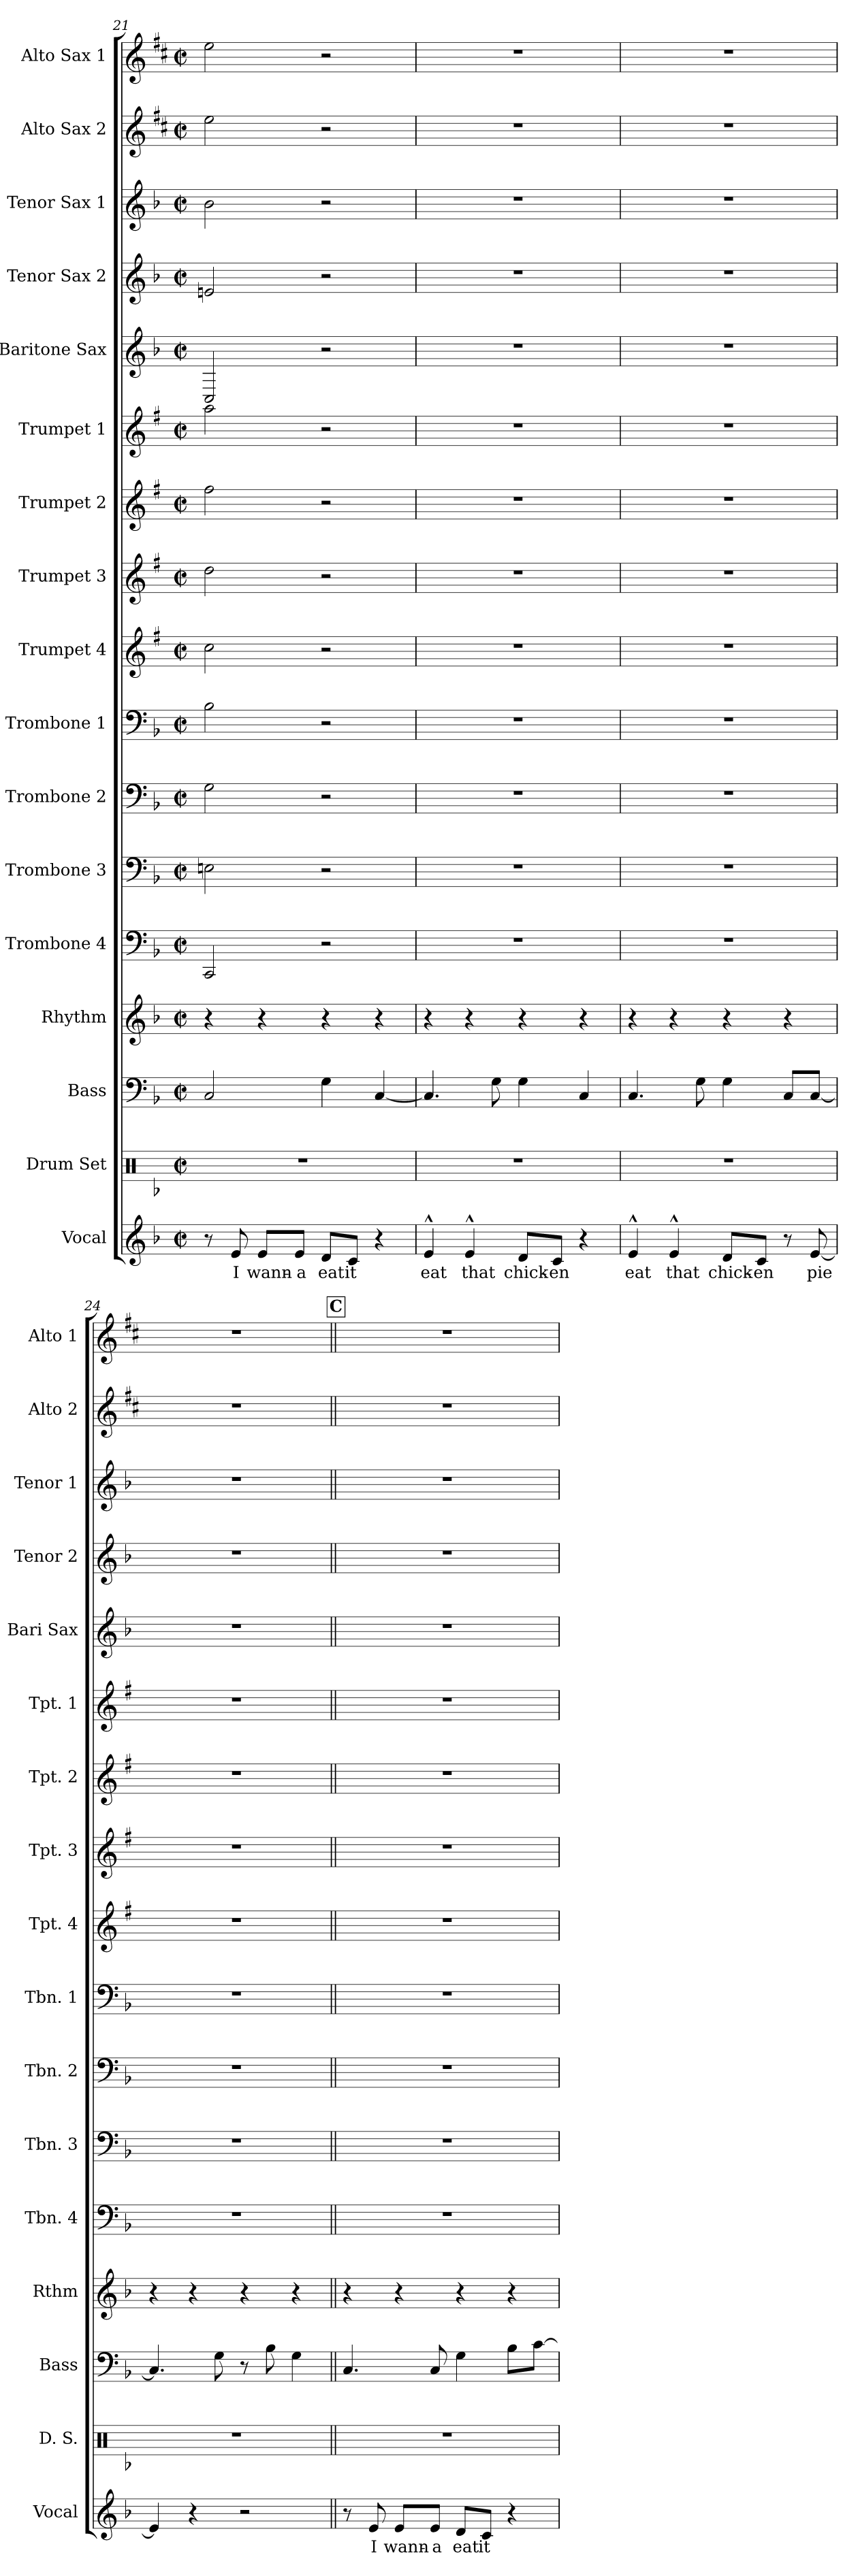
**kern	**text	**kern	**kern	**kern	**kern	**kern	**kern	**kern	**kern	**kern	**kern	**kern	**kern	**kern	**kern	**kern	**kern
*part17	*part17	*part16	*part15	*part14	*part13	*part12	*part11	*part10	*part9	*part8	*part7	*part6	*part5	*part4	*part3	*part2	*part1
*staff17	*staff17	*staff16	*staff15	*staff14	*staff13	*staff12	*staff11	*staff10	*staff9	*staff8	*staff7	*staff6	*staff5	*staff4	*staff3	*staff2	*staff1
*I"Vocal	*	*I"Drum Set	*I"Bass	*I"Rhythm	*I"Trombone 4	*I"Trombone 3	*I"Trombone 2	*I"Trombone 1	*I"Trumpet 4	*I"Trumpet 3	*I"Trumpet 2	*I"Trumpet 1	*I"Baritone Sax	*I"Tenor Sax 2	*I"Tenor Sax 1	*I"Alto Sax 2	*I"Alto Sax 1
*I'Vocal	*	*I'D. S.	*I'Bass	*I'Rthm	*I'Tbn. 4	*I'Tbn. 3	*I'Tbn. 2	*I'Tbn. 1	*I'Tpt. 4	*I'Tpt. 3	*I'Tpt. 2	*I'Tpt. 1	*I'Bari Sax	*I'Tenor 2	*I'Tenor 1	*I'Alto 2	*I'Alto 1
*clefG2	*	*clefX	*clefF4	*clefG2	*clefF4	*clefF4	*clefF4	*clefF4	*clefG2	*clefG2	*clefG2	*clefG2	*clefG2	*clefG2	*clefG2	*clefG2	*clefG2
*	*	*	*ITrd7c12	*	*	*	*	*	*ITrd1c2	*ITrd1c2	*ITrd1c2	*ITrd1c2	*ITrd12c21	*ITrd8c14	*ITrd8c14	*ITrd5c9	*ITrd5c9
*k[b-]	*	*k[b-]	*k[b-]	*k[b-]	*k[b-]	*k[b-]	*k[b-]	*k[b-]	*k[b-]	*k[b-]	*k[b-]	*k[b-]	*k[b-]	*k[b-]	*k[b-]	*k[b-]	*k[b-]
*F:	*	*F:	*F:	*F:	*F:	*F:	*F:	*F:	*F:	*F:	*F:	*F:	*F:	*F:	*F:	*F:	*F:
*M2/2	*	*M2/2	*M2/2	*M2/2	*M2/2	*M2/2	*M2/2	*M2/2	*M2/2	*M2/2	*M2/2	*M2/2	*M2/2	*M2/2	*M2/2	*M2/2	*M2/2
*met(c|)	*	*met(c|)	*met(c|)	*met(c|)	*met(c|)	*met(c|)	*met(c|)	*met(c|)	*met(c|)	*met(c|)	*met(c|)	*met(c|)	*met(c|)	*met(c|)	*met(c|)	*met(c|)	*met(c|)
=21	=21	=21	=21	=21	=21	=21	=21	=21	=21	=21	=21	=21	=21	=21	=21	=21	=21
8r	.	1r	2CC/	4r	2CC/	2En\	2G\	2B-\	2b-\	2cc\	2ee\	2gg\	2CC/	2En/	2B-\	2g\	2g\
!	!LO:LY:b	!	!	!	!	!	!	!	!	!	!	!	!	!	!	!	!
8e/	I	.	.	.	.	.	.	.	.	.	.	.	.	.	.	.	.
!	!LO:LY:b	!	!	!	!	!	!	!	!	!	!	!	!	!	!	!	!
8e/L	wann-	.	.	4r	.	.	.	.	.	.	.	.	.	.	.	.	.
!	!LO:LY:b	!	!	!	!	!	!	!	!	!	!	!	!	!	!	!	!
8e/J	-a	.	.	.	.	.	.	.	.	.	.	.	.	.	.	.	.
!	!LO:LY:b	!	!	!	!	!	!	!	!	!	!	!	!	!	!	!	!
8d/L	eat	.	4GG\	4r	2r	2r	2r	2r	2r	2r	2r	2r	2r	2r	2r	2r	2r
!	!LO:LY:b	!	!	!	!	!	!	!	!	!	!	!	!	!	!	!	!
8c/J	it	.	.	.	.	.	.	.	.	.	.	.	.	.	.	.	.
4r	.	.	[4CC/	4r	.	.	.	.	.	.	.	.	.	.	.	.	.
=22	=22	=22	=22	=22	=22	=22	=22	=22	=22	=22	=22	=22	=22	=22	=22	=22	=22
!	!LO:LY:b	!	!	!	!	!	!	!	!	!	!	!	!	!	!	!	!
4e^^>/	eat	1r	4.CC/]	4r	1r	1r	1r	1r	1r	1r	1r	1r	1r	1r	1r	1r	1r
!	!LO:LY:b	!	!	!	!	!	!	!	!	!	!	!	!	!	!	!	!
4e^^>/	that	.	.	4r	.	.	.	.	.	.	.	.	.	.	.	.	.
.	.	.	8GG\	.	.	.	.	.	.	.	.	.	.	.	.	.	.
!	!LO:LY:b	!	!	!	!	!	!	!	!	!	!	!	!	!	!	!	!
8d/L	chick-	.	4GG\	4r	.	.	.	.	.	.	.	.	.	.	.	.	.
!	!LO:LY:b	!	!	!	!	!	!	!	!	!	!	!	!	!	!	!	!
8c/J	-en	.	.	.	.	.	.	.	.	.	.	.	.	.	.	.	.
4r	.	.	4CC/	4r	.	.	.	.	.	.	.	.	.	.	.	.	.
=23	=23	=23	=23	=23	=23	=23	=23	=23	=23	=23	=23	=23	=23	=23	=23	=23	=23
!	!LO:LY:b	!	!	!	!	!	!	!	!	!	!	!	!	!	!	!	!
4e^^>/	eat	1r	4.CC/	4r	1r	1r	1r	1r	1r	1r	1r	1r	1r	1r	1r	1r	1r
!	!LO:LY:b	!	!	!	!	!	!	!	!	!	!	!	!	!	!	!	!
4e^^>/	that	.	.	4r	.	.	.	.	.	.	.	.	.	.	.	.	.
.	.	.	8GG\	.	.	.	.	.	.	.	.	.	.	.	.	.	.
!	!LO:LY:b	!	!	!	!	!	!	!	!	!	!	!	!	!	!	!	!
8d/L	chick-	.	4GG\	4r	.	.	.	.	.	.	.	.	.	.	.	.	.
!	!LO:LY:b	!	!	!	!	!	!	!	!	!	!	!	!	!	!	!	!
8c/J	-en	.	.	.	.	.	.	.	.	.	.	.	.	.	.	.	.
8r	.	.	8CC/L	4r	.	.	.	.	.	.	.	.	.	.	.	.	.
!	!LO:LY:b	!	!	!	!	!	!	!	!	!	!	!	!	!	!	!	!
[8e/	pie	.	[8CC/J	.	.	.	.	.	.	.	.	.	.	.	.	.	.
=24	=24	=24	=24	=24	=24	=24	=24	=24	=24	=24	=24	=24	=24	=24	=24	=24	=24
4e/]	.	1r	4.CC/]	4r	1r	1r	1r	1r	1r	1r	1r	1r	1r	1r	1r	1r	1r
4r	.	.	.	4r	.	.	.	.	.	.	.	.	.	.	.	.	.
.	.	.	8GG\	.	.	.	.	.	.	.	.	.	.	.	.	.	.
2r	.	.	8r	4r	.	.	.	.	.	.	.	.	.	.	.	.	.
.	.	.	8BB-\	.	.	.	.	.	.	.	.	.	.	.	.	.	.
.	.	.	4GG\	4r	.	.	.	.	.	.	.	.	.	.	.	.	.
!!LO:PB:g=z
!!LO:REH:place=s1:a:fs=8:t=C
=25||	=25||	=25||	=25||	=25||	=25||	=25||	=25||	=25||	=25||	=25||	=25||	=25||	=25||	=25||	=25||	=25||	=25||
8r	.	1r	4.CC/	4r	1r	1r	1r	1r	1r	1r	1r	1r	1r	1r	1r	1r	1r
!	!LO:LY:b	!	!	!	!	!	!	!	!	!	!	!	!	!	!	!	!
8e/	I	.	.	.	.	.	.	.	.	.	.	.	.	.	.	.	.
!	!LO:LY:b	!	!	!	!	!	!	!	!	!	!	!	!	!	!	!	!
8e/L	wann-	.	.	4r	.	.	.	.	.	.	.	.	.	.	.	.	.
!	!LO:LY:b	!	!	!	!	!	!	!	!	!	!	!	!	!	!	!	!
8e/J	-a	.	8CC/	.	.	.	.	.	.	.	.	.	.	.	.	.	.
!	!LO:LY:b	!	!	!	!	!	!	!	!	!	!	!	!	!	!	!	!
8d/L	eat	.	4GG\	4r	.	.	.	.	.	.	.	.	.	.	.	.	.
!	!LO:LY:b	!	!	!	!	!	!	!	!	!	!	!	!	!	!	!	!
8c/J	it	.	.	.	.	.	.	.	.	.	.	.	.	.	.	.	.
4r	.	.	8BB-\L	4r	.	.	.	.	.	.	.	.	.	.	.	.	.
.	.	.	[8C\J	.	.	.	.	.	.	.	.	.	.	.	.	.	.
=	=	=	=	=	=	=	=	=	=	=	=	=	=	=	=	=	=
*-	*-	*-	*-	*-	*-	*-	*-	*-	*-	*-	*-	*-	*-	*-	*-	*-	*-
